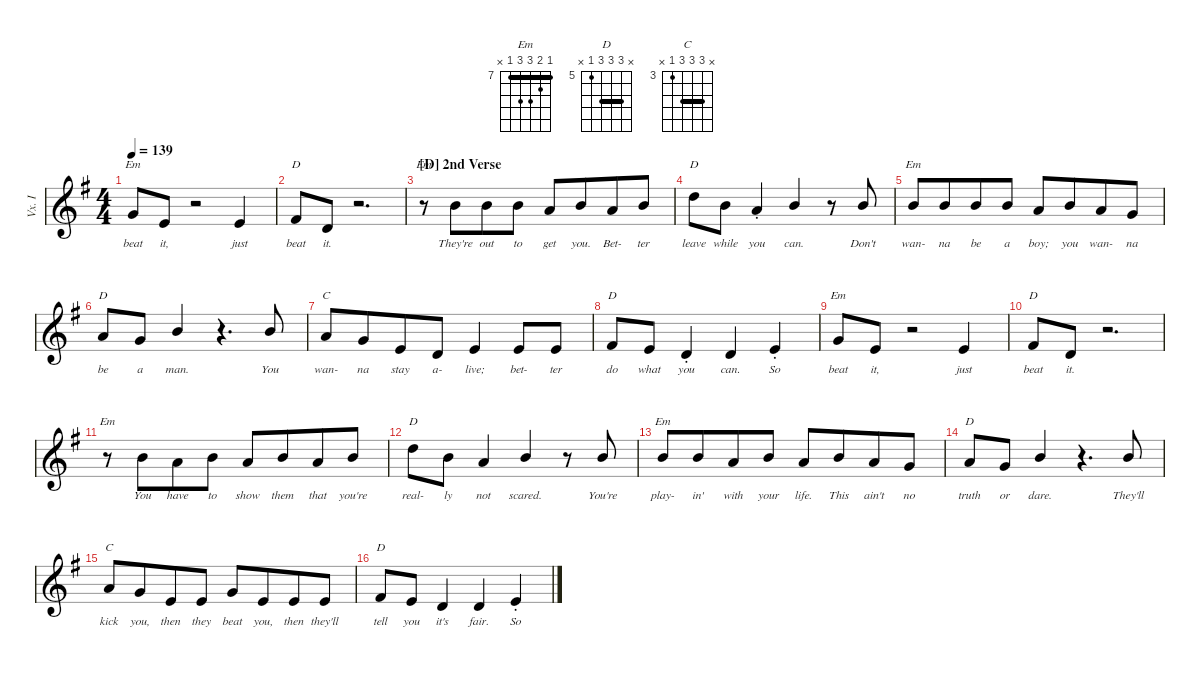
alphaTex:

\defaultSystemsLayout 4
\hideDynamics
\bracketExtendMode groupsimilarinstruments
\otherSystemsTrackNameOrientation horizontal
\track ("Voice I" "Vx. I") {defaultSystemsLayout 4 multiBarRest instrument voiceoohs}
\staff {score}
\tuning (Eb4 Bb3 Gb3 Db3 Ab2 Eb2)
\displaytranspose 1
\chord ("Em" 7 8 9 9 7 x) {firstfret 7 showfingering false barre 7}
\chord ("D" x 7 7 7 5 x) {firstfret 5 showfingering false barre (7 7)}
\chord ("C" x 5 5 5 3 x) {firstfret 3 showfingering false barre (5 5)}
\ts (4 4)
\tempo 139
\clef g2
\ks g
3.1{acc forcenatural}.8{ch "Em" lyrics (0 "beat") lyrics (1 "") lyrics (2 "") lyrics (3 "") lyrics (4 "") dy mf beam Up} 0.1{acc forcenatural}.8{lyrics (0 "it,") lyrics (1 "") lyrics (2 "") lyrics (3 "") lyrics (4 "") beam Up} r.2{beam Up} 0.1{acc forcenatural}.4{lyrics (0 "just") lyrics (1 "") lyrics (2 "") lyrics (3 "") lyrics (4 "") beam Up} |
2.1{acc #}.8{ch "D" lyrics (0 "beat") lyrics (1 "") lyrics (2 "") lyrics (3 "") lyrics (4 "") beam Up beam merge} 3.2{acc forcenatural}.8{lyrics (0 "it.") lyrics (1 "") lyrics (2 "") lyrics (3 "") lyrics (4 "") beam Up beam merge} r.2{d beam Up} |
\section ("D" "2nd Verse")
r.8{ch "Em" beam Down} 7.1{acc forcenatural}.8{lyrics (0 "They're") lyrics (1 "") lyrics (2 "") lyrics (3 "") lyrics (4 "") beam Up beam merge} 7.1{acc forcenatural}.8{lyrics (0 "out") lyrics (1 "") lyrics (2 "") lyrics (3 "") lyrics (4 "") beam Up} 7.1{acc forcenatural}.8{lyrics (0 "to") lyrics (1 "") lyrics (2 "") lyrics (3 "") lyrics (4 "") beam Up} 5.1{acc forcenatural}.8{lyrics (0 "get") lyrics (1 "") lyrics (2 "") lyrics (3 "") lyrics (4 "") beam Up} 7.1{acc forcenatural}.8{lyrics (0 "you.") lyrics (1 "") lyrics (2 "") lyrics (3 "") lyrics (4 "") beam Up beam merge} 5.1{acc forcenatural}.8{lyrics (0 "Bet-") lyrics (1 "") lyrics (2 "") lyrics (3 "") lyrics (4 "") beam Up} 7.1{acc forcenatural}.8{lyrics (0 "ter") lyrics (1 "") lyrics (2 "") lyrics (3 "") lyrics (4 "") beam Up} |
10.1{acc forcenatural}.8{ch "D" lyrics (0 "leave") lyrics (1 "") lyrics (2 "") lyrics (3 "") lyrics (4 "") beam Down} 12.2{acc forcenatural}.8{lyrics (0 "while") lyrics (1 "") lyrics (2 "") lyrics (3 "") lyrics (4 "") beam Down} 10.2{st acc forcenatural}.4{lyrics (0 "you") lyrics (1 "") lyrics (2 "") lyrics (3 "") lyrics (4 "") beam Up} 12.2{acc forcenatural}.4{lyrics (0 "can.") lyrics (1 "") lyrics (2 "") lyrics (3 "") lyrics (4 "") beam Up} r.8{beam Up} 7.1{acc forcenatural}.8{lyrics (0 "Don't") lyrics (1 "") lyrics (2 "") lyrics (3 "") lyrics (4 "") beam Up} |
7.1{acc forcenatural}.8{ch "Em" lyrics (0 "wan-") lyrics (1 "") lyrics (2 "") lyrics (3 "") lyrics (4 "") beam Up} 7.1{acc forcenatural}.8{lyrics (0 "na") lyrics (1 "") lyrics (2 "") lyrics (3 "") lyrics (4 "") beam Up beam merge} 7.1{acc forcenatural}.8{lyrics (0 "be") lyrics (1 "") lyrics (2 "") lyrics (3 "") lyrics (4 "") beam Up} 7.1{acc forcenatural}.8{lyrics (0 "a") lyrics (1 "") lyrics (2 "") lyrics (3 "") lyrics (4 "") beam Up} 5.1{acc forcenatural}.8{lyrics (0 "boy;") lyrics (1 "") lyrics (2 "") lyrics (3 "") lyrics (4 "") beam Up beam merge} 7.1{acc forcenatural}.8{lyrics (0 "you") lyrics (1 "") lyrics (2 "") lyrics (3 "") lyrics (4 "") beam Up beam merge} 5.1{acc forcenatural}.8{lyrics (0 "wan-") lyrics (1 "") lyrics (2 "") lyrics (3 "") lyrics (4 "") beam Up} 3.1{acc forcenatural}.8{lyrics (0 "na") lyrics (1 "") lyrics (2 "") lyrics (3 "") lyrics (4 "") beam Up} |
5.1{acc forcenatural}.8{ch "D" lyrics (0 "be") lyrics (1 "") lyrics (2 "") lyrics (3 "") lyrics (4 "") beam Up} 3.1{acc forcenatural}.8{lyrics (0 "a") lyrics (1 "") lyrics (2 "") lyrics (3 "") lyrics (4 "") beam Up} 7.1{acc forcenatural}.4{lyrics (0 "man.") lyrics (1 "") lyrics (2 "") lyrics (3 "") lyrics (4 "") beam Up} r.4{d beam Up} 7.1{acc forcenatural}.8{lyrics (0 "You") lyrics (1 "") lyrics (2 "") lyrics (3 "") lyrics (4 "") beam Up} |
5.1{acc forcenatural}.8{ch "C" lyrics (0 "wan-") lyrics (1 "") lyrics (2 "") lyrics (3 "") lyrics (4 "") beam Up beam merge} 3.1{acc forcenatural}.8{lyrics (0 "na") lyrics (1 "") lyrics (2 "") lyrics (3 "") lyrics (4 "") beam Up beam merge} 5.2{acc forcenatural}.8{lyrics (0 "stay") lyrics (1 "") lyrics (2 "") lyrics (3 "") lyrics (4 "") beam Up} 3.2{acc forcenatural}.8{lyrics (0 "a-") lyrics (1 "") lyrics (2 "") lyrics (3 "") lyrics (4 "") beam Up} 5.2{acc forcenatural}.4{lyrics (0 "live;") lyrics (1 "") lyrics (2 "") lyrics (3 "") lyrics (4 "") beam Up} 5.2{acc forcenatural}.8{lyrics (0 "bet-") lyrics (1 "") lyrics (2 "") lyrics (3 "") lyrics (4 "") beam Up} 5.2{acc forcenatural}.8{lyrics (0 "ter") lyrics (1 "") lyrics (2 "") lyrics (3 "") lyrics (4 "") beam Up} |
7.2{acc #}.8{ch "D" lyrics (0 "do") lyrics (1 "") lyrics (2 "") lyrics (3 "") lyrics (4 "") beam Up} 5.2{acc forcenatural}.8{lyrics (0 "what") lyrics (1 "") lyrics (2 "") lyrics (3 "") lyrics (4 "") beam Up beam merge} 3.2{st acc forcenatural}.4{lyrics (0 "you") lyrics (1 "") lyrics (2 "") lyrics (3 "") lyrics (4 "") beam Up} 3.2{acc forcenatural}.4{lyrics (0 "can.") lyrics (1 "") lyrics (2 "") lyrics (3 "") lyrics (4 "") beam Up} 5.2{st acc forcenatural}.4{lyrics (0 "So") lyrics (1 "") lyrics (2 "") lyrics (3 "") lyrics (4 "") beam Up} |
3.1{acc forcenatural}.8{ch "Em" lyrics (0 "beat") lyrics (1 "") lyrics (2 "") lyrics (3 "") lyrics (4 "") beam Up} 5.2{acc forcenatural}.8{lyrics (0 "it,") lyrics (1 "") lyrics (2 "") lyrics (3 "") lyrics (4 "") beam Up} r.2{beam Up} 0.1{acc forcenatural}.4{lyrics (0 "just") lyrics (1 "") lyrics (2 "") lyrics (3 "") lyrics (4 "") beam Up} |
2.1{acc #}.8{ch "D" lyrics (0 "beat") lyrics (1 "") lyrics (2 "") lyrics (3 "") lyrics (4 "") beam Up} 3.2{acc forcenatural}.8{lyrics (0 "it.") lyrics (1 "") lyrics (2 "") lyrics (3 "") lyrics (4 "") beam Up} r.2{d beam Up} |
r.8{ch "Em" beam Down} 7.1{acc forcenatural}.8{lyrics (0 "You") lyrics (1 "") lyrics (2 "") lyrics (3 "") lyrics (4 "") beam Up beam merge} 5.1{acc forcenatural}.8{lyrics (0 "have") lyrics (1 "") lyrics (2 "") lyrics (3 "") lyrics (4 "") beam Up} 7.1{acc forcenatural}.8{lyrics (0 "to") lyrics (1 "") lyrics (2 "") lyrics (3 "") lyrics (4 "") beam Up} 5.1{acc forcenatural}.8{lyrics (0 "show") lyrics (1 "") lyrics (2 "") lyrics (3 "") lyrics (4 "") beam Up} 7.1{acc forcenatural}.8{lyrics (0 "them") lyrics (1 "") lyrics (2 "") lyrics (3 "") lyrics (4 "") beam Up beam merge} 5.1{acc forcenatural}.8{lyrics (0 "that") lyrics (1 "") lyrics (2 "") lyrics (3 "") lyrics (4 "") beam Up} 7.1{acc forcenatural}.8{lyrics (0 "you're") lyrics (1 "") lyrics (2 "") lyrics (3 "") lyrics (4 "") beam Up} |
10.1{acc forcenatural}.8{ch "D" lyrics (0 "real-") lyrics (1 "") lyrics (2 "") lyrics (3 "") lyrics (4 "") beam Down} 12.2{acc forcenatural}.8{lyrics (0 "ly") lyrics (1 "") lyrics (2 "") lyrics (3 "") lyrics (4 "") beam Down} 10.2{acc forcenatural}.4{lyrics (0 "not") lyrics (1 "") lyrics (2 "") lyrics (3 "") lyrics (4 "") beam Up} 12.2{acc forcenatural}.4{lyrics (0 "scared.") lyrics (1 "") lyrics (2 "") lyrics (3 "") lyrics (4 "") beam Up} r.8{beam Up} 7.1{acc forcenatural}.8{lyrics (0 "You're") lyrics (1 "") lyrics (2 "") lyrics (3 "") lyrics (4 "") beam Up} |
7.1{acc forcenatural}.8{ch "Em" lyrics (0 "play-") lyrics (1 "") lyrics (2 "") lyrics (3 "") lyrics (4 "") beam Up} 7.1{acc forcenatural}.8{lyrics (0 "in'") lyrics (1 "") lyrics (2 "") lyrics (3 "") lyrics (4 "") beam Up beam merge} 5.1{acc forcenatural}.8{lyrics (0 "with") lyrics (1 "") lyrics (2 "") lyrics (3 "") lyrics (4 "") beam Up} 7.1{acc forcenatural}.8{lyrics (0 "your") lyrics (1 "") lyrics (2 "") lyrics (3 "") lyrics (4 "") beam Up} 5.1{acc forcenatural}.8{lyrics (0 "life.") lyrics (1 "") lyrics (2 "") lyrics (3 "") lyrics (4 "") beam Up beam merge} 7.1{acc forcenatural}.8{lyrics (0 "This") lyrics (1 "") lyrics (2 "") lyrics (3 "") lyrics (4 "") beam Up beam merge} 5.1{acc forcenatural}.8{lyrics (0 "ain't") lyrics (1 "") lyrics (2 "") lyrics (3 "") lyrics (4 "") beam Up} 3.1{acc forcenatural}.8{lyrics (0 "no") lyrics (1 "") lyrics (2 "") lyrics (3 "") lyrics (4 "") beam Up} |
5.1{acc forcenatural}.8{ch "D" lyrics (0 "truth") lyrics (1 "") lyrics (2 "") lyrics (3 "") lyrics (4 "") beam Up} 3.1{acc forcenatural}.8{lyrics (0 "or") lyrics (1 "") lyrics (2 "") lyrics (3 "") lyrics (4 "") beam Up} 7.1{acc forcenatural}.4{lyrics (0 "dare.") lyrics (1 "") lyrics (2 "") lyrics (3 "") lyrics (4 "") beam Up} r.4{d beam Up} 7.1{acc forcenatural}.8{lyrics (0 "They'll") lyrics (1 "") lyrics (2 "") lyrics (3 "") lyrics (4 "") beam Up} |
5.1{acc forcenatural}.8{ch "C" lyrics (0 "kick") lyrics (1 "") lyrics (2 "") lyrics (3 "") lyrics (4 "") beam Up beam merge} 3.1{acc forcenatural}.8{lyrics (0 "you,") lyrics (1 "") lyrics (2 "") lyrics (3 "") lyrics (4 "") beam Up beam merge} 5.2{acc forcenatural}.8{lyrics (0 "then") lyrics (1 "") lyrics (2 "") lyrics (3 "") lyrics (4 "") beam Up} 5.2{acc forcenatural}.8{lyrics (0 "they") lyrics (1 "") lyrics (2 "") lyrics (3 "") lyrics (4 "") beam Up} 8.2{acc forcenatural}.8{lyrics (0 "beat") lyrics (1 "") lyrics (2 "") lyrics (3 "") lyrics (4 "") beam Up} 5.2{acc forcenatural}.8{lyrics (0 "you,") lyrics (1 "") lyrics (2 "") lyrics (3 "") lyrics (4 "") beam Up beam merge} 5.2{acc forcenatural}.8{lyrics (0 "then") lyrics (1 "") lyrics (2 "") lyrics (3 "") lyrics (4 "") beam Up} 0.1{acc forcenatural}.8{lyrics (0 "they'll") lyrics (1 "") lyrics (2 "") lyrics (3 "") lyrics (4 "") beam Up} |
7.2{acc #}.8{ch "D" lyrics (0 "tell") lyrics (1 "") lyrics (2 "") lyrics (3 "") lyrics (4 "") beam Up} 5.2{acc forcenatural}.8{lyrics (0 "you") lyrics (1 "") lyrics (2 "") lyrics (3 "") lyrics (4 "") beam Up} 3.2{acc forcenatural}.4{lyrics (0 "it's") lyrics (1 "") lyrics (2 "") lyrics (3 "") lyrics (4 "") beam Up} 3.2{acc forcenatural}.4{lyrics (0 "fair.") lyrics (1 "") lyrics (2 "") lyrics (3 "") lyrics (4 "") beam Up} 5.2{st acc forcenatural}.4{lyrics (0 "So") lyrics (1 "") lyrics (2 "") lyrics (3 "") lyrics (4 "") beam Up}
